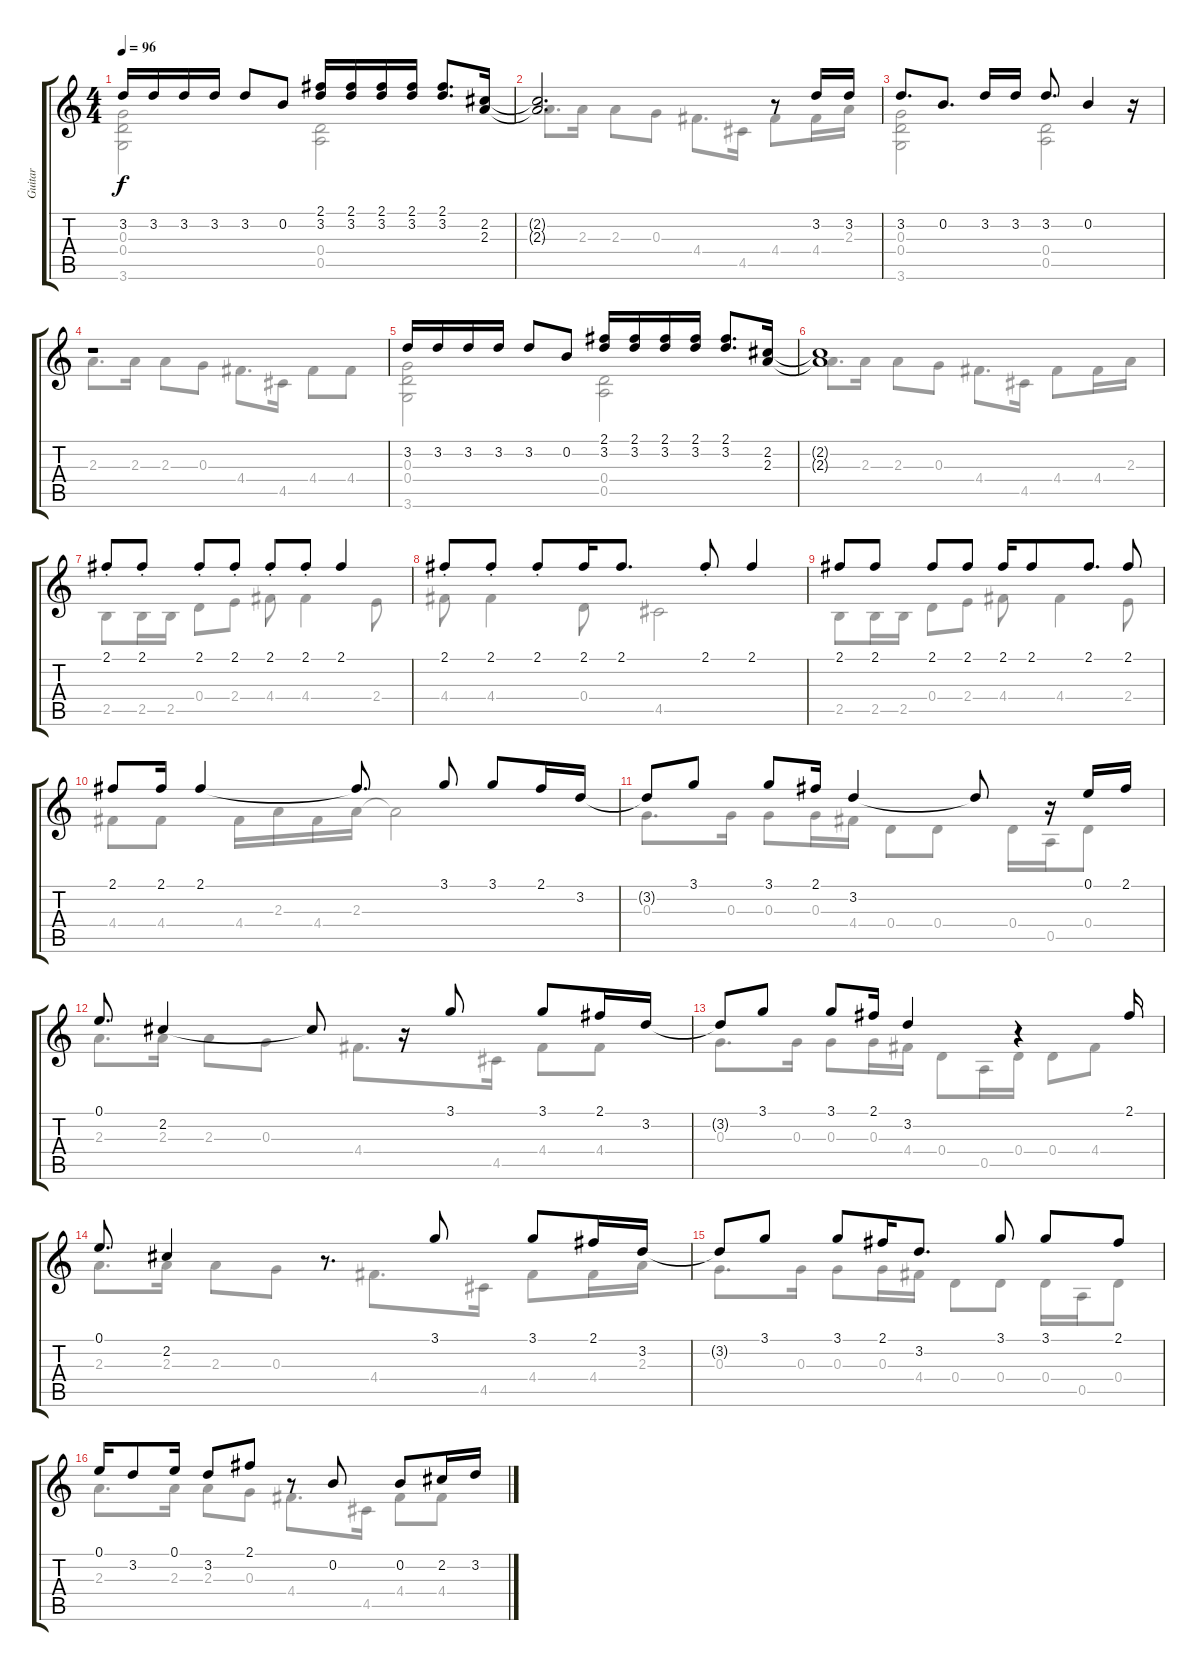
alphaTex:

\track ("Guitar" "Guitar") {solo instrument acousticguitarnylon}
\staff {score tabs}
\tuning (E4 B3 G3 D3 A2 E2) {hide}
\voice
\ts (4 4)
\tempo 96
\clef g2
\ks c
3.2.16{dy f} 3.2.16 3.2.16 3.2.16 3.2.8 0.2.8 (2.1 3.2).16 (2.1 3.2).16 (2.1 3.2).16 (2.1 3.2).16 (2.1 3.2).8{d} (2.2 2.3).16 |
(2.2{t} 2.3{t}).2{d} r.8 3.2.16 3.2.16 |
3.2.8{d} 0.2.8{d} 3.2.16 3.2.16 3.2.8{d} 0.2.4 r.16 |
r.1 |
3.2.16 3.2.16 3.2.16 3.2.16 3.2.8 0.2.8 (2.1 3.2).16 (2.1 3.2).16 (2.1 3.2).16 (2.1 3.2).16 (2.1 3.2).8{d} (2.2 2.3).16 |
(2.2{t} 2.3{t}).1 |
2.1{st}.8 2.1{st}.8 2.1{st}.8 2.1{st}.8 2.1{st}.8 2.1{st}.8 2.1.4 |
2.1{st}.8 2.1{st}.8 2.1{st}.8 2.1.16 2.1.8{d} 2.1{st}.8 2.1.4 |
2.1.8 2.1.8 2.1.8 2.1.8 2.1.16 2.1.8 2.1.8{d} 2.1.8 |
2.1.8 2.1.16 2.1.4 2.1{t}.8{d} 3.1.8 3.1.8 2.1.16 3.2.16 |
3.2{t}.8 3.1.8 3.1.8 2.1.16 3.2.4 3.2{t}.8 r.16 0.1.16 2.1.16 |
0.1.8{d} 2.2.4 2.2{t}.8 r.16 3.1.8 3.1.8 2.1.16 3.2.16 |
3.2{t}.8 3.1.8 3.1.8 2.1.16 3.2.4 r.4 2.1.16 |
0.1.8{d} 2.2.4 r.8{d} 3.1.8 3.1.8 2.1.16 3.2.16 |
3.2{t}.8 3.1.8 3.1.8 2.1.16 3.2.8{d} 3.1.8 3.1.8 2.1.8 |
0.1.16 3.2.8 0.1.16 3.2.8 2.1.8 r.8 0.2.8 0.2.8 2.2.16 3.2.16
\voice
\clef g2
\ottava regular
\simile none
\ks c
(0.3 0.4 3.6).2{dy f} (0.4 0.5).2 |
2.3.8{d} 2.3.16 2.3.8 0.3.8 4.4.8{d} 4.5.16 4.4.8 4.4.16 2.3.16 |
(0.3 0.4 3.6).2 (0.4 0.5).2 |
2.3.8{d} 2.3.16 2.3.8 0.3.8 4.4.8{d} 4.5.16 4.4.8 4.4.8 |
(0.3 0.4 3.6).2 (0.4 0.5).2 |
2.3.8{d} 2.3.16 2.3.8 0.3.8 4.4.8{d} 4.5.16 4.4.8 4.4.16 2.3.16 |
2.5.8 2.5.16 2.5.16 0.4.8 2.4.8 4.4.8 4.4.4 2.4.8 |
4.4.8 4.4.4 0.4.8 4.5.2 |
2.5.8 2.5.16 2.5.16 0.4.8 2.4.8 4.4.8 4.4.4 2.4.8 |
4.4.8 4.4.8 4.4.16 2.3.16 4.4.16 2.3.16 2.3{t}.2 |
0.3.8{d} 0.3.16 0.3.8 0.3.16 4.4.16 0.4.8 0.4.8 0.4.16 0.5.16 0.4.8 |
2.3.8{d} 2.3.16 2.3.8 0.3.8 4.4.8{d} 4.5.16 4.4.8 4.4.8 |
0.3.8{d} 0.3.16 0.3.8 0.3.16 4.4.16 0.4.8 0.5.16 0.4.16 0.4.8 4.4.8 |
2.3.8{d} 2.3.16 2.3.8 0.3.8 4.4.8{d} 4.5.16 4.4.8 4.4.16 2.3.16 |
0.3.8{d} 0.3.16 0.3.8 0.3.16 4.4.16 0.4.8 0.4.8 0.4.16 0.5.16 0.4.8 |
2.3.8{d} 2.3.16 2.3.8 0.3.8 4.4.8{d} 4.5.16 4.4.8 4.4.8
